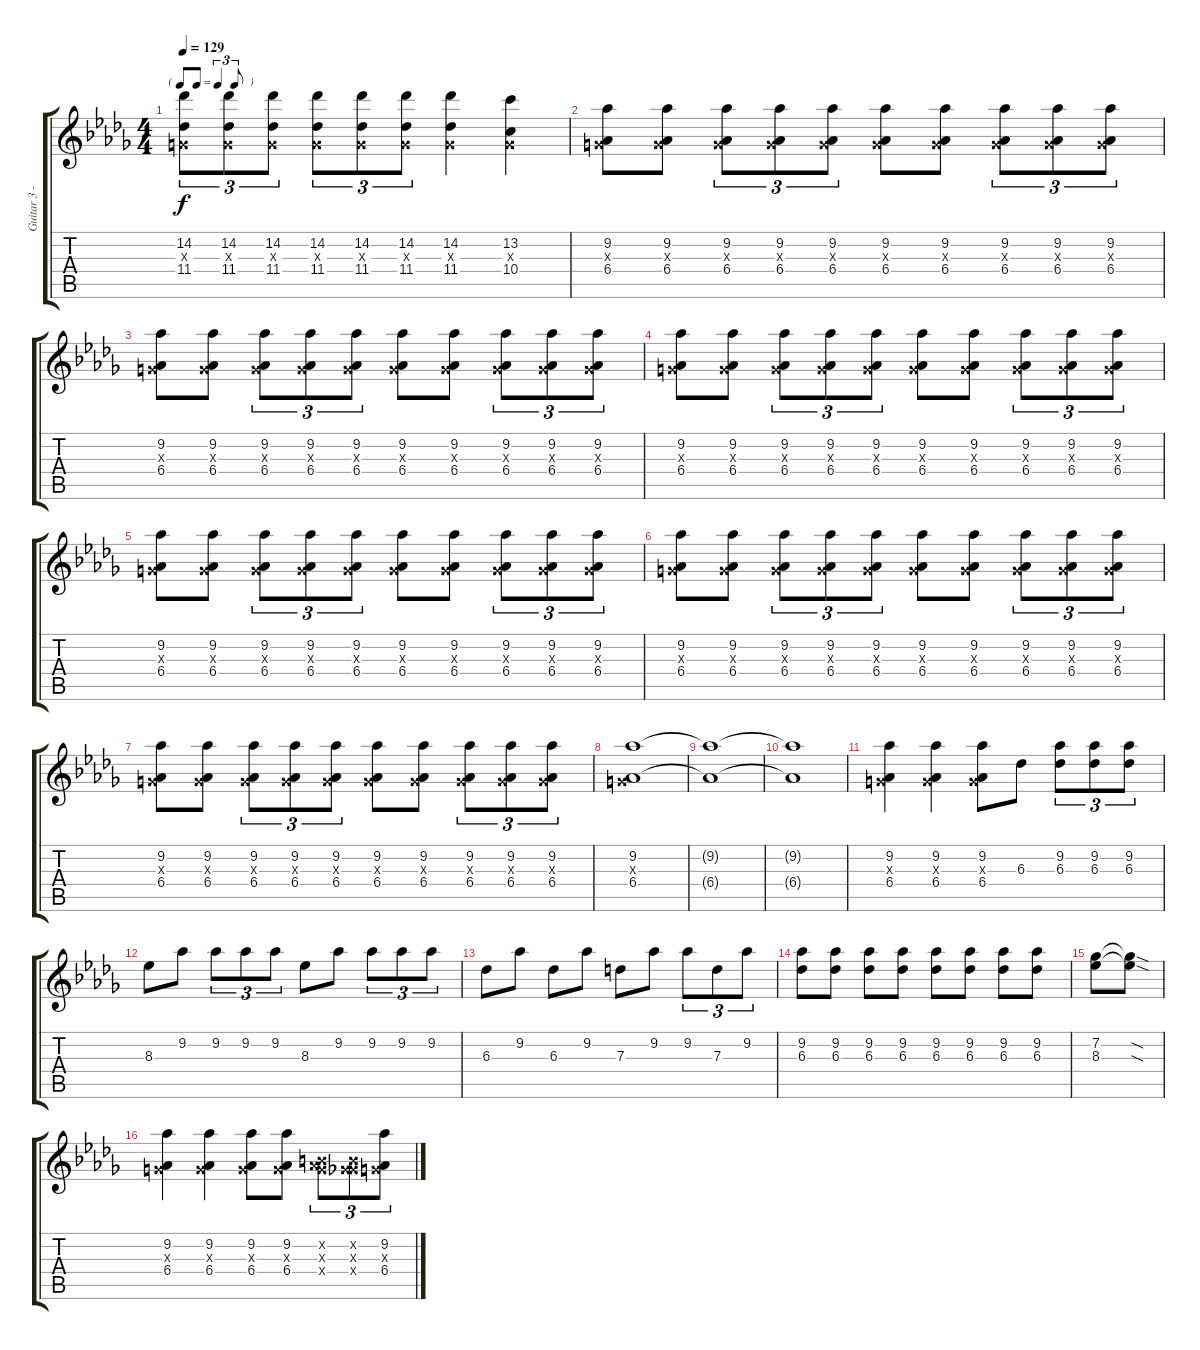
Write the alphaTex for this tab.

\track ("Guitar 3 - Lead 1" "Guitar 3 -") {instrument overdrivenguitar}
\staff {score tabs}
\tuning (E4 B3 G3 D3 A2 E2) {hide}
\ts (4 4)
\tf triplet8th
\tempo 129
\clef g2
\ks db
(14.2 0.3{x} 11.4).8{tu (3 2) dy f} (14.2 0.3{x} 11.4).8{tu (3 2)} (14.2 0.3{x} 11.4).8{tu (3 2)} (14.2 0.3{x} 11.4).8{tu (3 2)} (14.2 0.3{x} 11.4).8{tu (3 2)} (14.2 0.3{x} 11.4).8{tu (3 2)} (14.2 0.3{x} 11.4).4 (13.2 0.3{x} 10.4).4 |
(9.2 0.3{x} 6.4).8 (9.2 0.3{x} 6.4).8 (9.2 0.3{x} 6.4).8{tu (3 2)} (9.2 0.3{x} 6.4).8{tu (3 2)} (9.2 0.3{x} 6.4).8{tu (3 2)} (9.2 0.3{x} 6.4).8 (9.2 0.3{x} 6.4).8 (9.2 0.3{x} 6.4).8{tu (3 2)} (9.2 0.3{x} 6.4).8{tu (3 2)} (9.2 0.3{x} 6.4).8{tu (3 2)} |
(9.2 0.3{x} 6.4).8 (9.2 0.3{x} 6.4).8 (9.2 0.3{x} 6.4).8{tu (3 2)} (9.2 0.3{x} 6.4).8{tu (3 2)} (9.2 0.3{x} 6.4).8{tu (3 2)} (9.2 0.3{x} 6.4).8 (9.2 0.3{x} 6.4).8 (9.2 0.3{x} 6.4).8{tu (3 2)} (9.2 0.3{x} 6.4).8{tu (3 2)} (9.2 0.3{x} 6.4).8{tu (3 2)} |
(9.2 0.3{x} 6.4).8 (9.2 0.3{x} 6.4).8 (9.2 0.3{x} 6.4).8{tu (3 2)} (9.2 0.3{x} 6.4).8{tu (3 2)} (9.2 0.3{x} 6.4).8{tu (3 2)} (9.2 0.3{x} 6.4).8 (9.2 0.3{x} 6.4).8 (9.2 0.3{x} 6.4).8{tu (3 2)} (9.2 0.3{x} 6.4).8{tu (3 2)} (9.2 0.3{x} 6.4).8{tu (3 2)} |
(9.2 0.3{x} 6.4).8 (9.2 0.3{x} 6.4).8 (9.2 0.3{x} 6.4).8{tu (3 2)} (9.2 0.3{x} 6.4).8{tu (3 2)} (9.2 0.3{x} 6.4).8{tu (3 2)} (9.2 0.3{x} 6.4).8 (9.2 0.3{x} 6.4).8 (9.2 0.3{x} 6.4).8{tu (3 2)} (9.2 0.3{x} 6.4).8{tu (3 2)} (9.2 0.3{x} 6.4).8{tu (3 2)} |
(9.2 0.3{x} 6.4).8 (9.2 0.3{x} 6.4).8 (9.2 0.3{x} 6.4).8{tu (3 2)} (9.2 0.3{x} 6.4).8{tu (3 2)} (9.2 0.3{x} 6.4).8{tu (3 2)} (9.2 0.3{x} 6.4).8 (9.2 0.3{x} 6.4).8 (9.2 0.3{x} 6.4).8{tu (3 2)} (9.2 0.3{x} 6.4).8{tu (3 2)} (9.2 0.3{x} 6.4).8{tu (3 2)} |
(9.2 0.3{x} 6.4).8 (9.2 0.3{x} 6.4).8 (9.2 0.3{x} 6.4).8{tu (3 2)} (9.2 0.3{x} 6.4).8{tu (3 2)} (9.2 0.3{x} 6.4).8{tu (3 2)} (9.2 0.3{x} 6.4).8 (9.2 0.3{x} 6.4).8 (9.2 0.3{x} 6.4).8{tu (3 2)} (9.2 0.3{x} 6.4).8{tu (3 2)} (9.2 0.3{x} 6.4).8{tu (3 2)} |
(9.2 0.3{x} 6.4).1 |
(9.2{t} 6.4{t}).1 |
(9.2{t} 6.4{t}).1 |
(9.2 0.3{x} 6.4).4 (9.2 0.3{x} 6.4).4 (9.2 0.3{x} 6.4).8 6.3.8 (9.2 6.3).8{tu (3 2)} (9.2 6.3).8{tu (3 2)} (9.2 6.3).8{tu (3 2)} |
8.3.8 9.2.8 9.2.8{tu (3 2)} 9.2.8{tu (3 2)} 9.2.8{tu (3 2)} 8.3.8 9.2.8 9.2.8{tu (3 2)} 9.2.8{tu (3 2)} 9.2.8{tu (3 2)} |
6.3.8 9.2.8 6.3.8 9.2.8 7.3.8 9.2.8 9.2.8{tu (3 2)} 7.3.8{tu (3 2)} 9.2.8{tu (3 2)} |
(9.2 6.3).8 (9.2 6.3).8 (9.2 6.3).8 (9.2 6.3).8 (9.2 6.3).8 (9.2 6.3).8 (9.2 6.3).8 (9.2 6.3).8 |
(7.2 8.3).8 (7.2{sod t} 8.3{sod t}).8 |
(9.2 0.3{x} 6.4).4 (9.2 0.3{x} 6.4).4 (9.2 0.3{x} 6.4).8 (9.2 0.3{x} 6.4).8 (0.2{x} 0.3{x} 6.4{x}).8{tu (3 2)} (0.2{x} 0.3{x} 4.4{x}).8{tu (3 2)} (9.2 0.3{x} 6.4).8{tu (3 2)}
